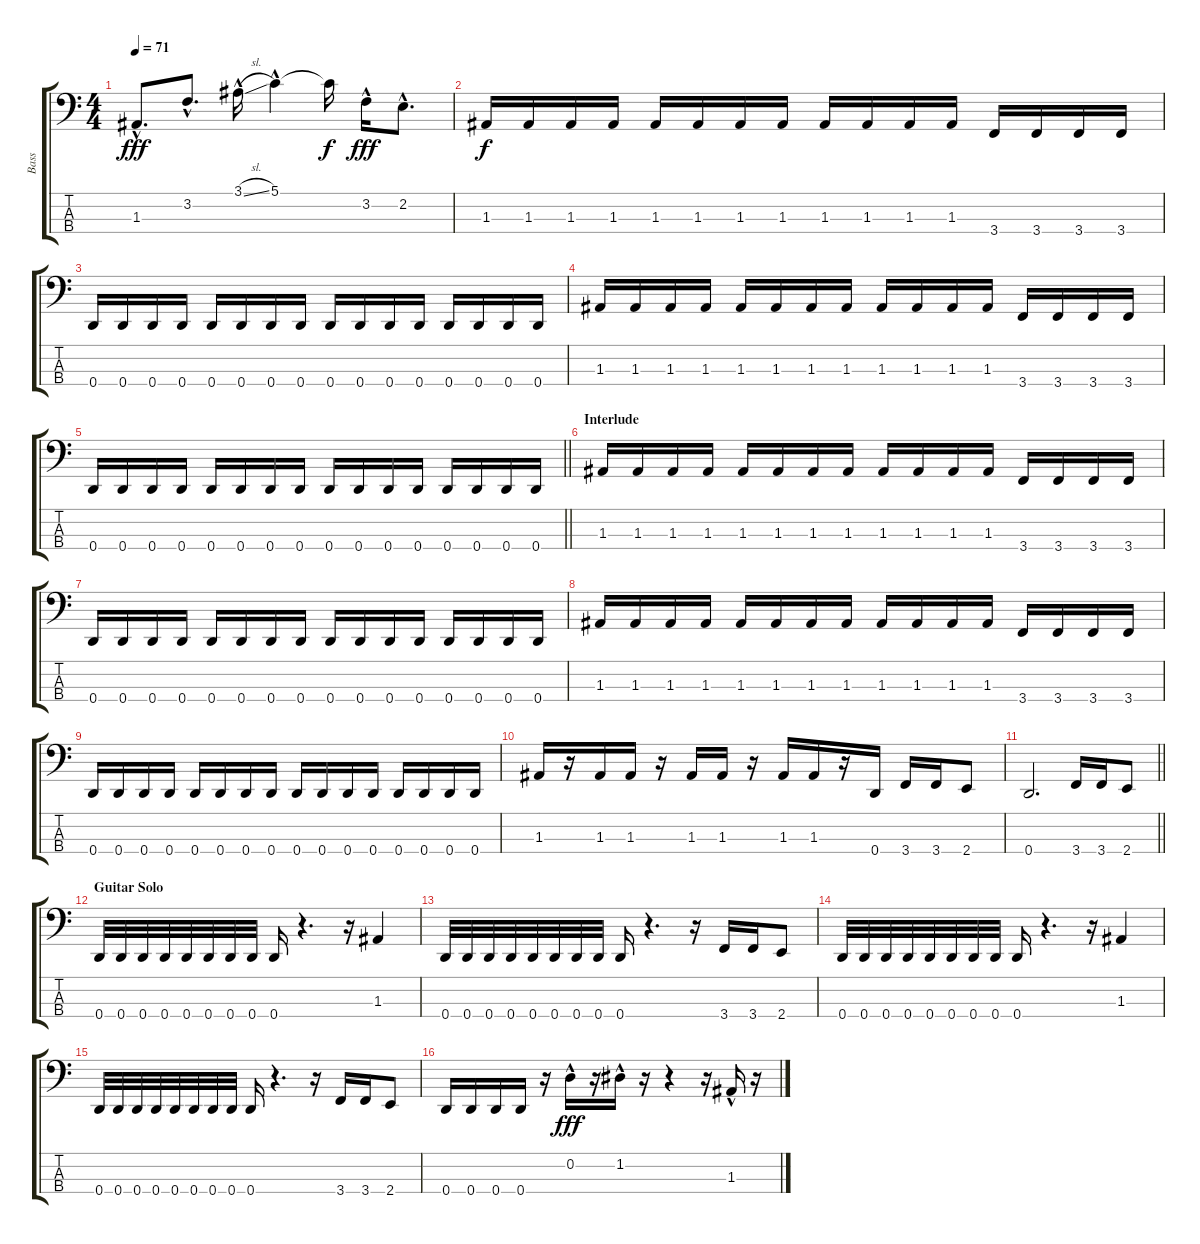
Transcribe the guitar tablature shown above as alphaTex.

\track ("Bass" "Bass") {instrument electricbassfinger}
\staff {score tabs}
\tuning (G2 D2 A1 D1) {hide}
\ts (4 4)
\tempo 71
\clef f4
\ks c
1.3{hac}.8{d dy fff} 3.2{hac}.8{d} 3.1{sl hac}.16 5.1{hac}.4 5.1{t}.16{dy f} 3.2{hac}.16{dy fff} 2.2{hac}.8{d} |
1.3.16{dy f} 1.3.16 1.3.16 1.3.16 1.3.16 1.3.16 1.3.16 1.3.16 1.3.16 1.3.16 1.3.16 1.3.16 3.4.16 3.4.16 3.4.16 3.4.16 |
0.4.16 0.4.16 0.4.16 0.4.16 0.4.16 0.4.16 0.4.16 0.4.16 0.4.16 0.4.16 0.4.16 0.4.16 0.4.16 0.4.16 0.4.16 0.4.16 |
1.3.16 1.3.16 1.3.16 1.3.16 1.3.16 1.3.16 1.3.16 1.3.16 1.3.16 1.3.16 1.3.16 1.3.16 3.4.16 3.4.16 3.4.16 3.4.16 |
\barLineRight lightlight
0.4.16 0.4.16 0.4.16 0.4.16 0.4.16 0.4.16 0.4.16 0.4.16 0.4.16 0.4.16 0.4.16 0.4.16 0.4.16 0.4.16 0.4.16 0.4.16 |
\section ("" "Interlude")
1.3.16 1.3.16 1.3.16 1.3.16 1.3.16 1.3.16 1.3.16 1.3.16 1.3.16 1.3.16 1.3.16 1.3.16 3.4.16 3.4.16 3.4.16 3.4.16 |
0.4.16 0.4.16 0.4.16 0.4.16 0.4.16 0.4.16 0.4.16 0.4.16 0.4.16 0.4.16 0.4.16 0.4.16 0.4.16 0.4.16 0.4.16 0.4.16 |
1.3.16 1.3.16 1.3.16 1.3.16 1.3.16 1.3.16 1.3.16 1.3.16 1.3.16 1.3.16 1.3.16 1.3.16 3.4.16 3.4.16 3.4.16 3.4.16 |
0.4.16 0.4.16 0.4.16 0.4.16 0.4.16 0.4.16 0.4.16 0.4.16 0.4.16 0.4.16 0.4.16 0.4.16 0.4.16 0.4.16 0.4.16 0.4.16 |
1.3.16 r.16 1.3.16 1.3.16 r.16 1.3.16 1.3.16 r.16 1.3.16 1.3.16 r.16 0.4.16 3.4.16 3.4.16 2.4.8 |
\barLineRight lightlight
0.4.2{d} 3.4.16 3.4.16 2.4.8 |
\section ("" "Guitar Solo")
0.4.32 0.4.32 0.4.32 0.4.32 0.4.32 0.4.32 0.4.32 0.4.32 0.4.16 r.4{d} r.16 1.3.4 |
0.4.32 0.4.32 0.4.32 0.4.32 0.4.32 0.4.32 0.4.32 0.4.32 0.4.16 r.4{d} r.16 3.4.16 3.4.16 2.4.8 |
0.4.32 0.4.32 0.4.32 0.4.32 0.4.32 0.4.32 0.4.32 0.4.32 0.4.16 r.4{d} r.16 1.3.4 |
0.4.32 0.4.32 0.4.32 0.4.32 0.4.32 0.4.32 0.4.32 0.4.32 0.4.16 r.4{d} r.16 3.4.16 3.4.16 2.4.8 |
0.4.16{instrument slapbass1} 0.4.16 0.4.16 0.4.16 r.16 0.2{hac}.16{dy fff} r.16 1.2{hac}.16 r.16 r.4 r.16 1.3{hac}.16 r.16
